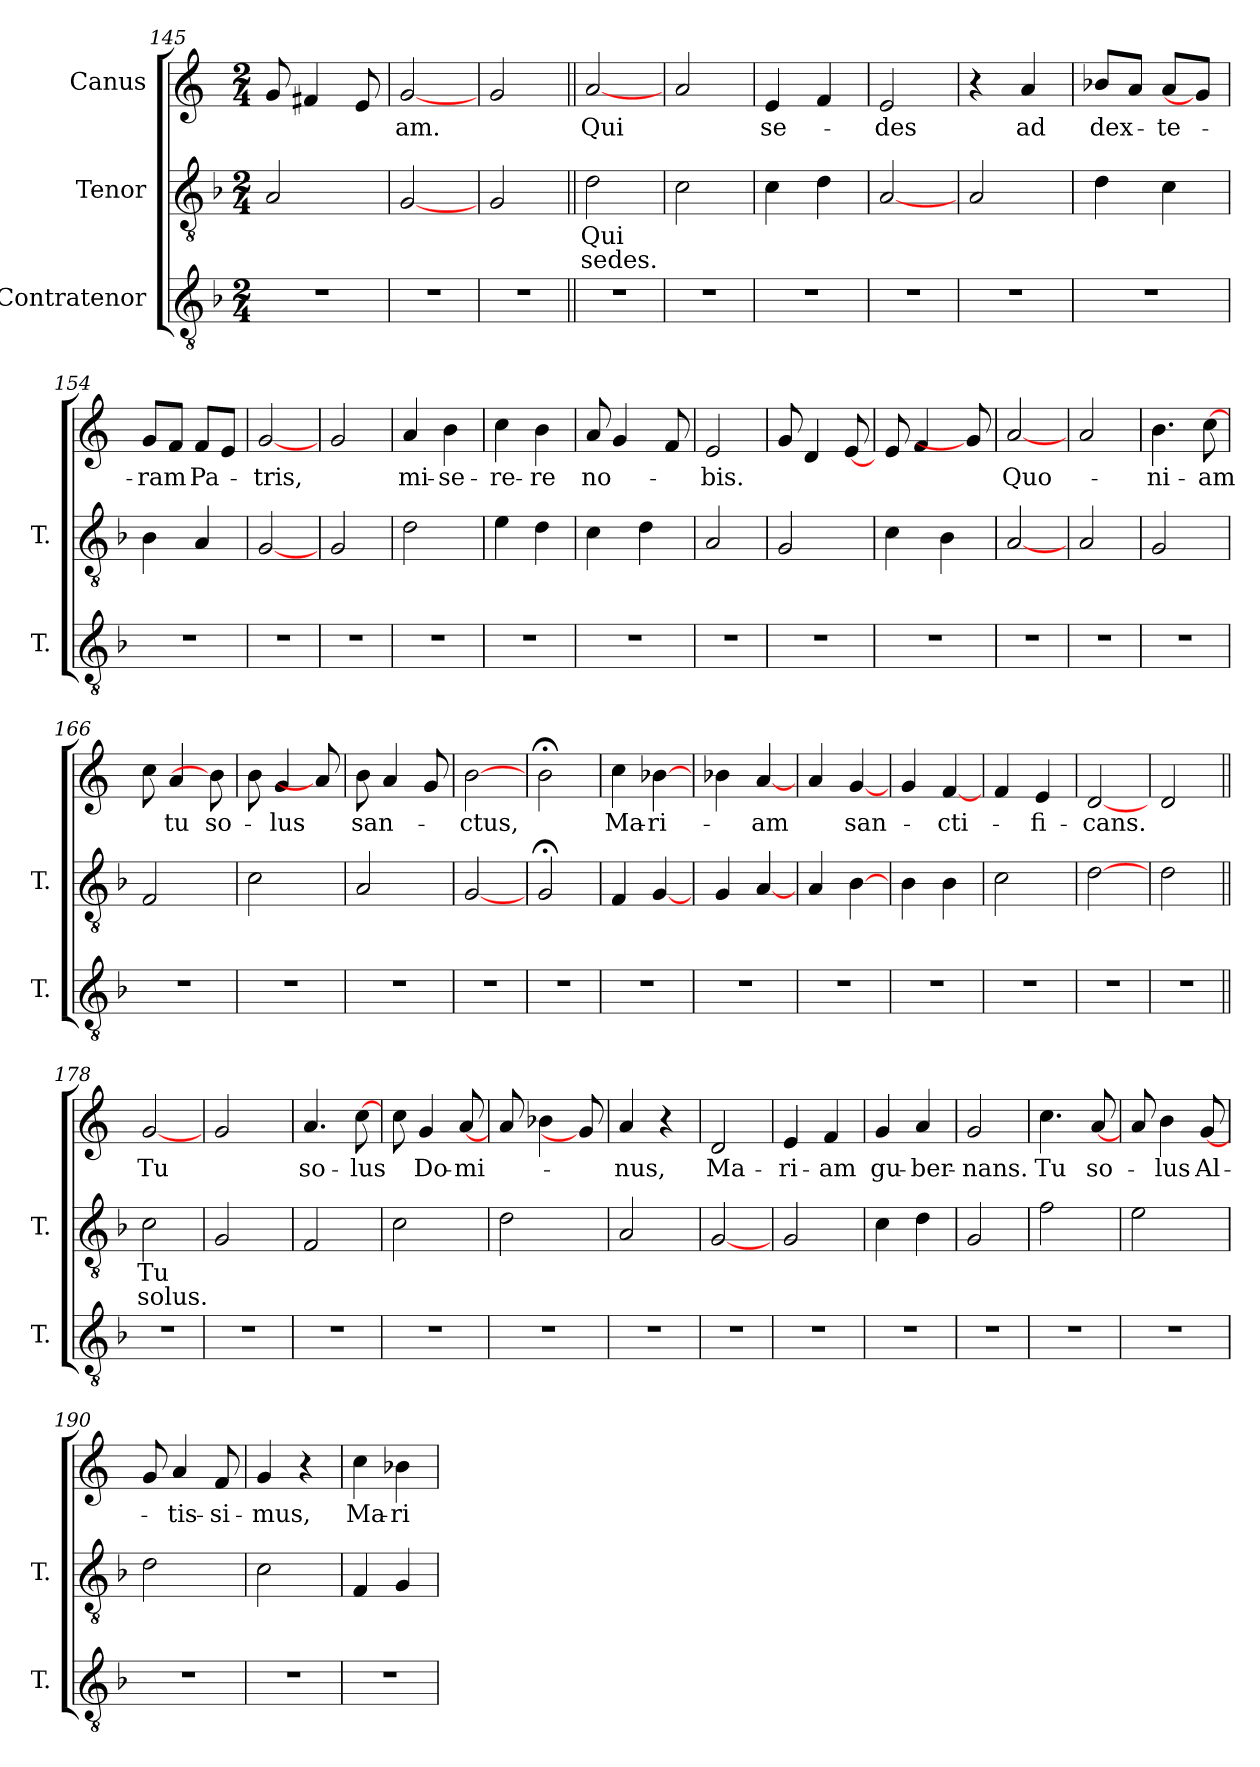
**kern	**kern	**text	**text	**kern	**text
*part3	*part2	*part2	*part2	*part1	*part1
*staff3	*staff2	*staff2	*staff2	*staff1	*staff1
*I"Contratenor	*I"Tenor	*	*	*I"Canus	*
*I'T.	*I'T.	*	*	*	*
*clefGv2	*clefGv2	*	*	*clefG2	*
*ITrd7c12	*ITrd7c12	*	*	*	*
*k[b-]	*k[b-]	*	*	*k[]	*
*F:	*F:	*	*	*C:	*
*M2/4	*M2/4	*	*	*M2/4	*
=145	=145	=145	=145	=145	=145
!LO:N:vis=1	!	!	!	!	!
2r	2AAi/	.	.	8gi/L	.
.	.	.	.	4f#Xi/	.
.	.	.	.	8ei/L	.
=146	=146	=146	=146	=146	=146
!LO:N:vis=1	!	!	!	!	!LO:LY:b:color=#000000
2r	[2GGi/	.	.	[2gi/	-am.
=147	=147	=147	=147	=147	=147
!LO:N:vis=1	!	!	!	!	!
2r	2GGi/	.	.	2gi/	.
=148||	=148||	=148||	=148||	=148||	=148||
!LO:N:vis=1	!	!LO:LY:b:color=#000000	!LO:LY:b:color=#000000	!	!LO:LY:b:color=#000000
2r	2Di\	Qui	sedes.	[2ai/	Qui
=149	=149	=149	=149	=149	=149
!LO:N:vis=1	!	!	!	!	!
2r	2Ci\	.	.	2ai/	.
=150	=150	=150	=150	=150	=150
!LO:N:vis=1	!	!	!	!	!LO:LY:b:color=#000000
2r	4Ci\	.	.	4ei/	se-
.	4Di\	.	.	4fi/	.
=151	=151	=151	=151	=151	=151
!LO:N:vis=1	!	!	!	!	!LO:LY:b:color=#000000
2r	[2AAi/	.	.	2ei/	-des
=152	=152	=152	=152	=152	=152
!LO:N:vis=1	!	!	!	!	!
2r	2AAi/	.	.	4r	.
!	!	!	!	!	!LO:LY:b:color=#000000
.	.	.	.	4ai/	ad
=153	=153	=153	=153	=153	=153
!LO:N:vis=1	!	!	!	!	!LO:LY:b:color=#000000
2r	4Di\	.	.	8b-Xi/L	dex-
.	.	.	.	8ai/J	.
!	!	!	!	!	!LO:LY:b:color=#000000
.	4Ci\	.	.	8ai/L	-te-
.	.	.	.	8gi/J]	.
!!LO:LB:g=z
=154	=154	=154	=154	=154	=154
!LO:N:vis=1	!	!	!	!	!LO:LY:b:color=#000000
2r	4BB-i\	.	.	8gi/L	-ram
.	.	.	.	8fi/J	.
!	!	!	!	!	!LO:LY:b:color=#000000
.	4AAi/	.	.	8fi/L	Pa-
.	.	.	.	8ei/J	.
=155	=155	=155	=155	=155	=155
!LO:N:vis=1	!	!	!	!	!LO:LY:b:color=#000000
2r	[2GGi/	.	.	[2gi/	-tris,
=156	=156	=156	=156	=156	=156
!LO:N:vis=1	!	!	!	!	!
2r	2GGi/	.	.	2gi/	.
=157	=157	=157	=157	=157	=157
!LO:N:vis=1	!	!	!	!	!LO:LY:b:color=#000000
2r	2Di\	.	.	4ai/	mi-
!	!	!	!	!	!LO:LY:b:color=#000000
.	.	.	.	4bi\	-se-
=158	=158	=158	=158	=158	=158
!LO:N:vis=1	!	!	!	!	!LO:LY:b:color=#000000
2r	4Ei\	.	.	4cci\	-re-
!	!	!	!	!	!LO:LY:b:color=#000000
.	4Di\	.	.	4bi\	-re
=159	=159	=159	=159	=159	=159
!LO:N:vis=1	!	!	!	!	!LO:LY:b:color=#000000
2r	4Ci\	.	.	8ai/L	no-
.	.	.	.	4gi/	.
.	4Di\	.	.	.	.
.	.	.	.	8fi/L	.
=160	=160	=160	=160	=160	=160
!LO:N:vis=1	!	!	!	!	!LO:LY:b:color=#000000
2r	2AAi/	.	.	2ei/	-bis.
=161	=161	=161	=161	=161	=161
!LO:N:vis=1	!	!	!	!	!
2r	2GGi/	.	.	8gi/L	.
.	.	.	.	4di/	.
.	.	.	.	[8ei/L	.
=162	=162	=162	=162	=162	=162
!LO:N:vis=1	!	!	!	!	!
2r	4Ci\	.	.	8ei/L	.
.	.	.	.	4fi/	.
.	4BB-i\	.	.	.	.
.	.	.	.	8gi/L]	.
=163	=163	=163	=163	=163	=163
!LO:N:vis=1	!	!	!	!	!LO:LY:b:color=#000000
2r	[2AAi/	.	.	[2ai/	Quo-
=164	=164	=164	=164	=164	=164
!LO:N:vis=1	!	!	!	!	!
2r	2AAi/	.	.	2ai/	.
!!LO:PB:g=z
=165	=165	=165	=165	=165	=165
!LO:N:vis=1	!	!	!	!	!LO:LY:b:color=#000000
2r	2GGi/	.	.	4.bi\	-ni-
!	!	!	!	!	!LO:LY:b:color=#000000
.	.	.	.	[8cci\L	-am
=166	=166	=166	=166	=166	=166
!LO:N:vis=1	!	!	!	!	!
2r	2FFi/	.	.	8cci\L	.
!	!	!	!	!	!LO:LY:b:color=#000000
.	.	.	.	4ai/	tu
!	!	!	!	!	!LO:LY:b:color=#000000
.	.	.	.	8bi\L]	so-
=167	=167	=167	=167	=167	=167
!LO:N:vis=1	!	!	!	!	!
2r	2Ci\	.	.	8bi\L	.
!	!	!	!	!	!LO:LY:b:color=#000000
.	.	.	.	4gi/	-lus
.	.	.	.	8ai/L]	.
=168	=168	=168	=168	=168	=168
!LO:N:vis=1	!	!	!	!	!LO:LY:b:color=#000000
2r	2AAi/	.	.	8bi\L	san-
.	.	.	.	4ai/	.
.	.	.	.	8gi/L	.
=169	=169	=169	=169	=169	=169
!LO:N:vis=1	!	!	!	!	!LO:LY:b:color=#000000
2r	[2GGi/	.	.	[2bi\	-ctus,
=170	=170	=170	=170	=170	=170
!LO:N:vis=1	!	!	!	!	!
2r	2GG;i/	.	.	2b;i\	.
=171	=171	=171	=171	=171	=171
!LO:N:vis=1	!	!	!	!	!LO:LY:b:color=#000000
2r	4FFi/	.	.	4cci\	Ma-
!	!	!	!	!	!LO:LY:b:color=#000000
.	[4GGi/	.	.	[4b-Xi\	-ri-
=172	=172	=172	=172	=172	=172
!LO:N:vis=1	!	!	!	!	!
2r	4GGi/	.	.	4b-i\	.
!	!	!	!	!	!LO:LY:b:color=#000000
.	[4AAi/	.	.	[4ai/	-am
=173	=173	=173	=173	=173	=173
!LO:N:vis=1	!	!	!	!	!
2r	4AAi/	.	.	4ai/	.
!	!	!	!	!	!LO:LY:b:color=#000000
.	[4BB-i\	.	.	[4gi/	san-
=174	=174	=174	=174	=174	=174
!LO:N:vis=1	!	!	!	!	!
2r	4BB-i\	.	.	4gi/	.
!	!	!	!	!	!LO:LY:b:color=#000000
.	4BB-i\	.	.	[4fi/	-cti-
=175	=175	=175	=175	=175	=175
!LO:N:vis=1	!	!	!	!	!
2r	2Ci\	.	.	4fi/	.
!	!	!	!	!	!LO:LY:b:color=#000000
.	.	.	.	4ei/	-fi-
!!LO:LB:g=z
=176	=176	=176	=176	=176	=176
!LO:N:vis=1	!	!	!	!	!LO:LY:b:color=#000000
2r	[2Di\	.	.	[2di/	-cans.
=177	=177	=177	=177	=177	=177
!LO:N:vis=1	!	!	!	!	!
2r	2Di\	.	.	2di/	.
=178||	=178||	=178||	=178||	=178||	=178||
!LO:N:vis=1	!	!LO:LY:b:color=#000000	!LO:LY:b:color=#000000	!	!LO:LY:b:color=#000000
2r	2Ci\	Tu	solus.	[2gi/	Tu
=179	=179	=179	=179	=179	=179
!LO:N:vis=1	!	!	!	!	!
2r	2GGi/	.	.	2gi/	.
=180	=180	=180	=180	=180	=180
!LO:N:vis=1	!	!	!	!	!LO:LY:b:color=#000000
2r	2FFi/	.	.	4.ai/	so-
!	!	!	!	!	!LO:LY:b:color=#000000
.	.	.	.	[8cci\L	-lus
=181	=181	=181	=181	=181	=181
!LO:N:vis=1	!	!	!	!	!
2r	2Ci\	.	.	8cci\L	.
!	!	!	!	!	!LO:LY:b:color=#000000
.	.	.	.	4gi/	Do-
!	!	!	!	!	!LO:LY:b:color=#000000
.	.	.	.	[8ai/L	-mi-
=182	=182	=182	=182	=182	=182
!LO:N:vis=1	!	!	!	!	!
2r	2Di\	.	.	8ai/L	.
.	.	.	.	4b-Xi\	.
.	.	.	.	8gi/L]	.
=183	=183	=183	=183	=183	=183
!LO:N:vis=1	!	!	!	!	!LO:LY:b:color=#000000
2r	2AAi/	.	.	4ai/	-nus,
.	.	.	.	4r	.
=184	=184	=184	=184	=184	=184
!LO:N:vis=1	!	!	!	!	!LO:LY:b:color=#000000
2r	[2GGi/	.	.	2di/	Ma-
=185	=185	=185	=185	=185	=185
!LO:N:vis=1	!	!	!	!	!LO:LY:b:color=#000000
2r	2GGi/	.	.	4ei/	-ri-
!	!	!	!	!	!LO:LY:b:color=#000000
.	.	.	.	4fi/	-am
=186	=186	=186	=186	=186	=186
!LO:N:vis=1	!	!	!	!	!LO:LY:b:color=#000000
2r	4Ci\	.	.	4gi/	gu-
!	!	!	!	!	!LO:LY:b:color=#000000
.	4Di\	.	.	4ai/	-ber-
!!LO:LB:g=z
=187	=187	=187	=187	=187	=187
!LO:N:vis=1	!	!	!	!	!LO:LY:b:color=#000000
2r	2GGi/	.	.	2gi/	-nans.
=188	=188	=188	=188	=188	=188
!LO:N:vis=1	!	!	!	!	!LO:LY:b:color=#000000
2r	2Fi\	.	.	4.cci\	Tu
!	!	!	!	!	!LO:LY:b:color=#000000
.	.	.	.	[8ai/L	so-
=189	=189	=189	=189	=189	=189
!LO:N:vis=1	!	!	!	!	!
2r	2Ei\	.	.	8ai/L	.
!	!	!	!	!	!LO:LY:b:color=#000000
.	.	.	.	4bi\	-lus
!	!	!	!	!	!LO:LY:b:color=#000000
.	.	.	.	[8gi/L	Al-
=190	=190	=190	=190	=190	=190
!LO:N:vis=1	!	!	!	!	!
2r	2Di\	.	.	8gi/L	.
!	!	!	!	!	!LO:LY:b:color=#000000
.	.	.	.	4ai/	-tis-
!	!	!	!	!	!LO:LY:b:color=#000000
.	.	.	.	8fi/L	-si-
=191	=191	=191	=191	=191	=191
!LO:N:vis=1	!	!	!	!	!LO:LY:b:color=#000000
2r	2Ci\	.	.	4gi/	-mus,
.	.	.	.	4r	.
=192	=192	=192	=192	=192	=192
!LO:N:vis=1	!	!	!	!	!LO:LY:b:color=#000000
2r	4FFi/	.	.	4cci\	Ma-
!	!	!	!	!	!LO:LY:b:color=#000000
.	4GGi/	.	.	4b-Xi\	-ri-
=	=	=	=	=	=
*-	*-	*-	*-	*-	*-
